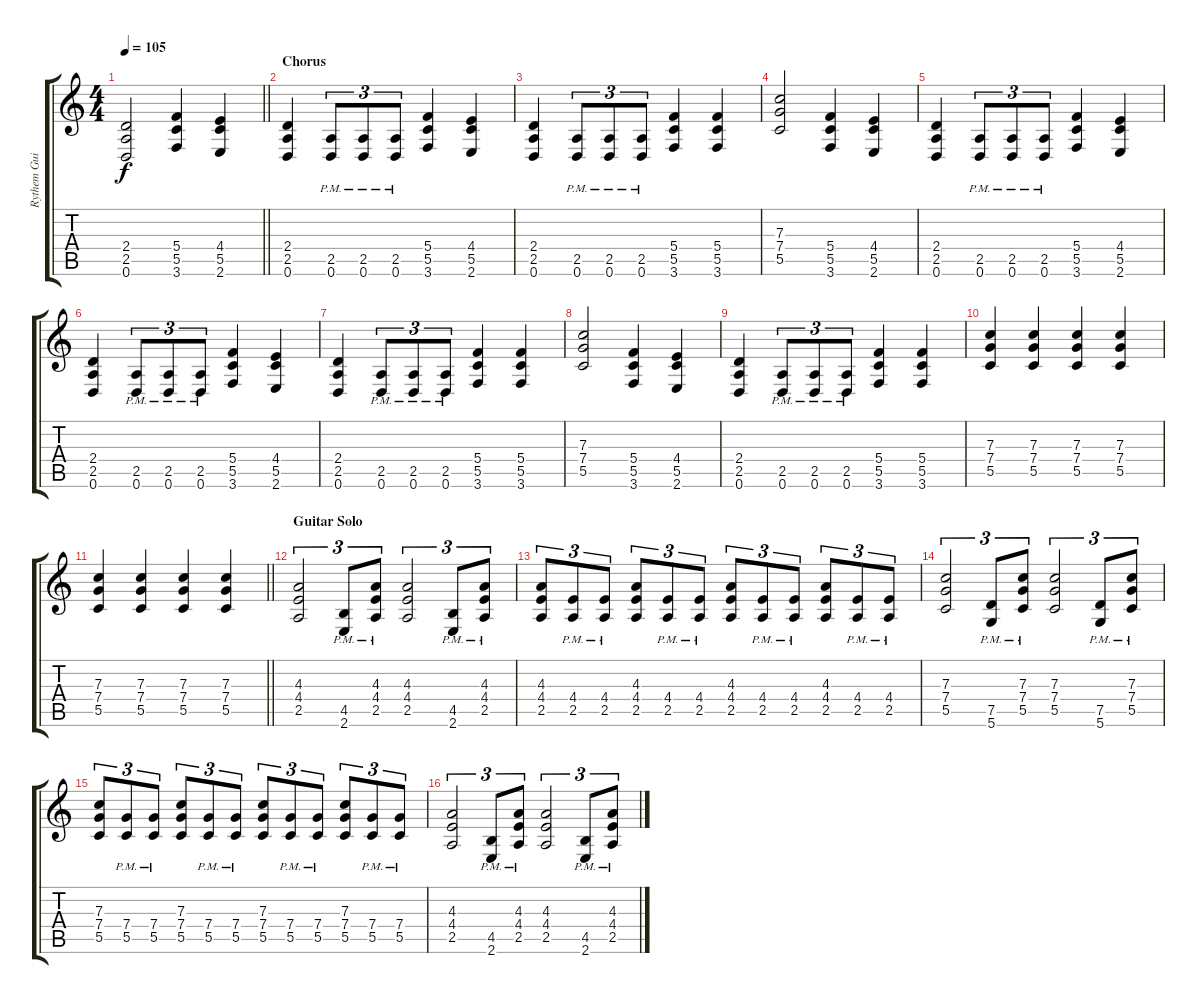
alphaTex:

\track ("Rythem Guitar 2" "Rythem Gui") {instrument distortionguitar}
\staff {score tabs}
\tuning (D4 A3 F3 C3 G2 D2) {hide}
\ts (4 4)
\tempo 105
\clef g2
\barLineRight lightlight
\ks c
(2.4{t} 2.5{t} 0.6{t}).2{dy f} (5.4 5.5 3.6).4 (4.4 5.5 2.6).4 |
\section ("" "Chorus")
(2.4 2.5 0.6).4 (2.5{pm} 0.6{pm}).8{tu (3 2)} (2.5{pm} 0.6{pm}).8{tu (3 2)} (2.5{pm} 0.6{pm}).8{tu (3 2)} (5.4 5.5 3.6).4 (4.4 5.5 2.6).4 |
(2.4 2.5 0.6).4 (2.5{pm} 0.6{pm}).8{tu (3 2)} (2.5{pm} 0.6{pm}).8{tu (3 2)} (2.5{pm} 0.6{pm}).8{tu (3 2)} (5.4 5.5 3.6).4 (5.4 5.5 3.6).4 |
(7.3 7.4 5.5).2 (5.4 5.5 3.6).4 (4.4 5.5 2.6).4 |
(2.4 2.5 0.6).4 (2.5{pm} 0.6{pm}).8{tu (3 2)} (2.5{pm} 0.6{pm}).8{tu (3 2)} (2.5{pm} 0.6{pm}).8{tu (3 2)} (5.4 5.5 3.6).4 (4.4 5.5 2.6).4 |
(2.4 2.5 0.6).4 (2.5{pm} 0.6{pm}).8{tu (3 2)} (2.5{pm} 0.6{pm}).8{tu (3 2)} (2.5{pm} 0.6{pm}).8{tu (3 2)} (5.4 5.5 3.6).4 (4.4 5.5 2.6).4 |
(2.4 2.5 0.6).4 (2.5{pm} 0.6{pm}).8{tu (3 2)} (2.5{pm} 0.6{pm}).8{tu (3 2)} (2.5{pm} 0.6{pm}).8{tu (3 2)} (5.4 5.5 3.6).4 (5.4 5.5 3.6).4 |
(7.3 7.4 5.5).2 (5.4 5.5 3.6).4 (4.4 5.5 2.6).4 |
(2.4 2.5 0.6).4 (2.5{pm} 0.6{pm}).8{tu (3 2)} (2.5{pm} 0.6{pm}).8{tu (3 2)} (2.5{pm} 0.6{pm}).8{tu (3 2)} (5.4 5.5 3.6).4 (5.4 5.5 3.6).4 |
(7.3 7.4 5.5).4 (7.3 7.4 5.5).4 (7.3 7.4 5.5).4 (7.3 7.4 5.5).4 |
\barLineRight lightlight
(7.3 7.4 5.5).4 (7.3 7.4 5.5).4 (7.3 7.4 5.5).4 (7.3 7.4 5.5).4 |
\section ("" "Guitar Solo")
(4.3 4.4 2.5).2{tu (3 2)} (4.5{pm} 2.6{pm}).8{tu (3 2)} (4.3{pm} 4.4{pm} 2.5{pm}).8{tu (3 2)} (4.3 4.4 2.5).2{tu (3 2)} (4.5{pm} 2.6{pm}).8{tu (3 2)} (4.3{pm} 4.4{pm} 2.5{pm}).8{tu (3 2)} |
(4.3 4.4 2.5).8{tu (3 2)} (4.4{pm} 2.5{pm}).8{tu (3 2)} (4.4{pm} 2.5{pm}).8{tu (3 2)} (4.3 4.4 2.5).8{tu (3 2)} (4.4{pm} 2.5{pm}).8{tu (3 2)} (4.4{pm} 2.5{pm}).8{tu (3 2)} (4.3 4.4 2.5).8{tu (3 2)} (4.4{pm} 2.5{pm}).8{tu (3 2)} (4.4{pm} 2.5{pm}).8{tu (3 2)} (4.3 4.4 2.5).8{tu (3 2)} (4.4{pm} 2.5{pm}).8{tu (3 2)} (4.4{pm} 2.5{pm}).8{tu (3 2)} |
(7.3 7.4 5.5).2{tu (3 2)} (7.5{pm} 5.6{pm}).8{tu (3 2)} (7.3{pm} 7.4{pm} 5.5{pm}).8{tu (3 2)} (7.3 7.4 5.5).2{tu (3 2)} (7.5{pm} 5.6{pm}).8{tu (3 2)} (7.3{pm} 7.4{pm} 5.5{pm}).8{tu (3 2)} |
(7.3 7.4 5.5).8{tu (3 2)} (7.4{pm} 5.5{pm}).8{tu (3 2)} (7.4{pm} 5.5{pm}).8{tu (3 2)} (7.3 7.4 5.5).8{tu (3 2)} (7.4{pm} 5.5{pm}).8{tu (3 2)} (7.4{pm} 5.5{pm}).8{tu (3 2)} (7.3 7.4 5.5).8{tu (3 2)} (7.4{pm} 5.5{pm}).8{tu (3 2)} (7.4{pm} 5.5{pm}).8{tu (3 2)} (7.3 7.4 5.5).8{tu (3 2)} (7.4{pm} 5.5{pm}).8{tu (3 2)} (7.4{pm} 5.5{pm}).8{tu (3 2)} |
(4.3 4.4 2.5).2{tu (3 2)} (4.5{pm} 2.6{pm}).8{tu (3 2)} (4.3{pm} 4.4{pm} 2.5{pm}).8{tu (3 2)} (4.3 4.4 2.5).2{tu (3 2)} (4.5{pm} 2.6{pm}).8{tu (3 2)} (4.3{pm} 4.4{pm} 2.5{pm}).8{tu (3 2)}
